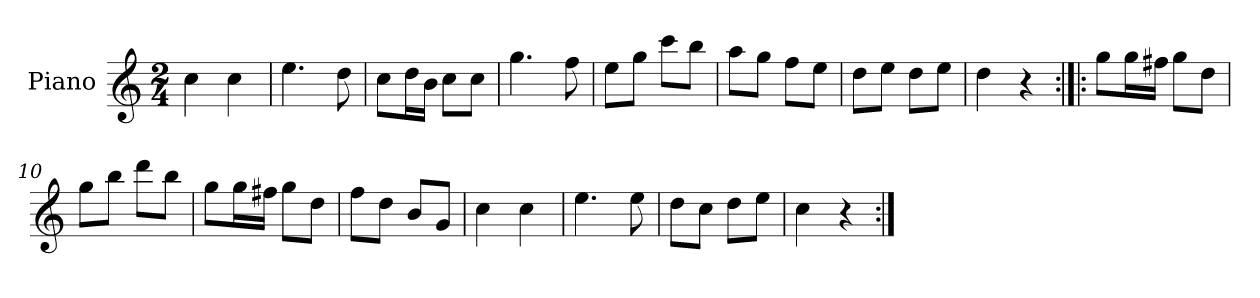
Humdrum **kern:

**kern
*part1
*staff1
*I"Piano
*I'Pno.
*clefG2
*k[]
*M2/4
=1
4cc\
4cc\
=2
4.ee\
8dd\
=3
8cc\L
16dd\L
16b\JJ
8cc\L
8cc\J
=4
4.gg\
8ff\
=5
8ee\L
8gg\J
8ccc\L
8bb\J
=6
8aa\L
8gg\J
8ff\L
8ee\J
=7
8dd\L
8ee\J
8dd\L
8ee\J
=8
4dd\
4r
=9:|!|:
8gg\L
16gg\L
16ff#X\JJ
8gg\L
8dd\J
=10
8gg\L
8bb\J
8ddd\L
8bb\J
=11
8gg\L
16gg\L
16ff#X\JJ
8gg\L
8dd\J
=12
8ff\L
8dd\J
8b/L
8g/J
=13
4cc\
4cc\
=14
4.ee\
8ee\
=15
8dd\L
8cc\J
8dd\L
8ee\J
=16
4cc\
4r
=:|!
*-
